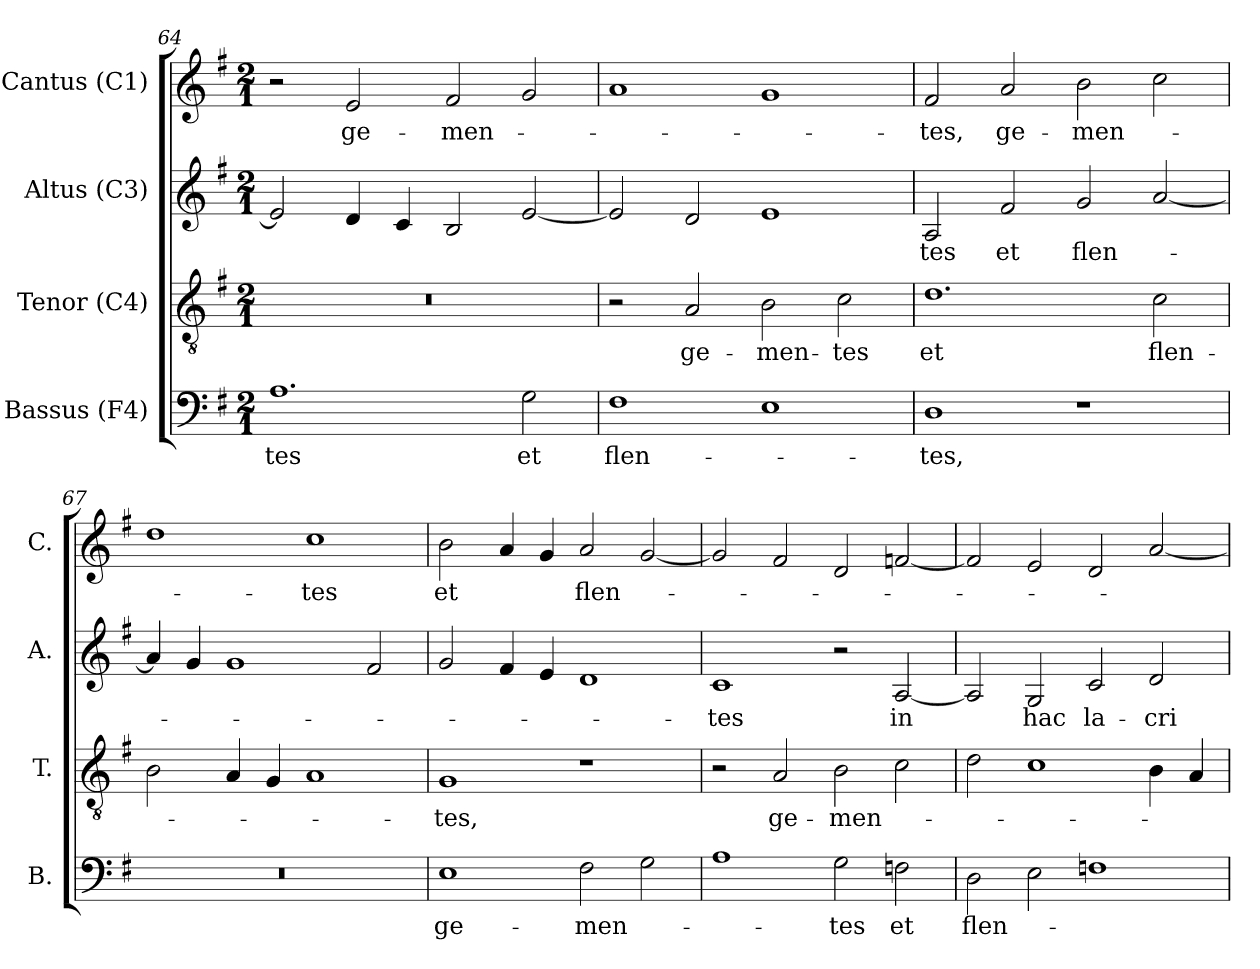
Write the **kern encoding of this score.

**kern	**text	**kern	**text	**kern	**text	**kern	**text
*part4	*part4	*part3	*part3	*part2	*part2	*part1	*part1
*staff4	*staff4	*staff3	*staff3	*staff2	*staff2	*staff1	*staff1
*I"Bassus (F4)	*	*I"Tenor (C4)	*	*I"Altus (C3)	*	*I"Cantus (C1)	*
*I'B.	*	*I'T.	*	*I'A.	*	*I'C.	*
*clefF4	*	*clefGv2	*	*clefG2	*	*clefG2	*
*	*	*ITrd7c12	*	*ITrd7c12	*	*	*
*k[f#]	*	*k[f#]	*	*k[f#]	*	*k[f#]	*
*G:	*	*G:	*	*G:	*	*G:	*
*M2/1	*	*M2/1	*	*M2/1	*	*M2/1	*
=64	=64	=64	=64	=64	=64	=64	=64
!	!LO:LY:b:color=#000000	!LO:N:vis=1	!	!	!	!	!
1.Ai	-tes	0r	.	2Ei/]	.	2r	.
!	!	!	!	!	!	!	!LO:LY:b:color=#000000
.	.	.	.	4Di/	.	2ei/	ge-
.	.	.	.	4Ci/	.	.	.
!	!	!	!	!	!	!	!LO:LY:b:color=#000000
.	.	.	.	2BBi/	.	2f#i/	-men-
!	!LO:LY:b:color=#000000	!	!	!	!	!	!
2Gi\	et	.	.	[2Ei/	.	2gi/	.
!!LO:PB:g=z
=65	=65	=65	=65	=65	=65	=65	=65
!	!LO:LY:b:color=#000000	!	!	!	!	!	!
1F#i	flen-	2r	.	2Ei/]	.	1ai	.
!	!	!	!LO:LY:b:color=#000000	!	!	!	!
.	.	2AAi/	ge-	2Di/	.	.	.
!	!	!	!LO:LY:b:color=#000000	!	!	!	!
1Ei	.	2BBi\	-men-	1Ei	.	1gi	.
!	!	!	!LO:LY:b:color=#000000	!	!	!	!
.	.	2Ci\	-tes	.	.	.	.
=66	=66	=66	=66	=66	=66	=66	=66
!	!LO:LY:b:color=#000000	!	!	!	!	!	!
!	!	!	!LO:LY:b:color=#000000	!	!	!	!
!	!	!	!	!	!LO:LY:b:color=#000000	!	!
!	!	!	!	!	!	!	!LO:LY:b:color=#000000
1Di	-tes,	1.Di	et	2AAi/	-tes	2f#i/	-tes,
!	!	!	!	!	!LO:LY:b:color=#000000	!	!
!	!	!	!	!	!	!	!LO:LY:b:color=#000000
.	.	.	.	2F#i/	et	2ai/	ge-
!	!	!	!	!	!LO:LY:b:color=#000000	!	!
!	!	!	!	!	!	!	!LO:LY:b:color=#000000
1r	.	.	.	2Gi/	flen-	2bi\	-men-
!	!	!	!LO:LY:b:color=#000000	!	!	!	!
.	.	2Ci\	flen-	[2Ai/	.	2cci\	.
=67	=67	=67	=67	=67	=67	=67	=67
!LO:N:vis=1	!	!	!	!	!	!	!
0r	.	2BBi\	.	4Ai/]	.	1ddi	.
.	.	.	.	4Gi/	.	.	.
.	.	4AAi/	.	1Gi	.	.	.
.	.	4GGi/	.	.	.	.	.
!	!	!	!	!	!	!	!LO:LY:b:color=#000000
.	.	1AAi	.	.	.	1cci	-tes
.	.	.	.	2F#i/	.	.	.
=68	=68	=68	=68	=68	=68	=68	=68
!	!LO:LY:b:color=#000000	!	!	!	!	!	!
!	!	!	!LO:LY:b:color=#000000	!	!	!	!
!	!	!	!	!	!	!	!LO:LY:b:color=#000000
1Ei	ge-	1GGi	-tes,	2Gi/	.	2bi\	et
.	.	.	.	4F#i/	.	4ai/	.
.	.	.	.	4Ei/	.	4gi/	.
!	!LO:LY:b:color=#000000	!	!	!	!	!	!
!	!	!	!	!	!	!	!LO:LY:b:color=#000000
2F#i\	-men-	1r	.	1Di	.	2ai/	flen-
2Gi\	.	.	.	.	.	[2gi/	.
!!LO:LB:g=z
=69	=69	=69	=69	=69	=69	=69	=69
!	!	!	!	!	!LO:LY:b:color=#000000	!	!
1Ai	.	2r	.	1Ci	-tes	2gi/]	.
!	!	!	!LO:LY:b:color=#000000	!	!	!	!
.	.	2AAi/	ge-	.	.	2f#i/	.
!	!LO:LY:b:color=#000000	!	!	!	!	!	!
!	!	!	!LO:LY:b:color=#000000	!	!	!	!
2Gi\	-tes	2BBi\	-men-	2r	.	2di/	.
!	!LO:LY:b:color=#000000	!	!	!	!	!	!
!	!	!	!	!	!LO:LY:b:color=#000000	!	!
2Fni\	et	2Ci\	.	[2AAi/	in	[2fni/	.
=70	=70	=70	=70	=70	=70	=70	=70
!	!LO:LY:b:color=#000000	!	!	!	!	!	!
2Di\	flen-	2Di\	.	2AAi/]	.	2fi/]	.
!	!	!	!	!	!LO:LY:b:color=#000000	!	!
2Ei\	.	1Ci	.	2GGi/	hac	2ei/	.
!	!	!	!	!	!LO:LY:b:color=#000000	!	!
1Fi	.	.	.	2Ci/	la-	2di/	.
!	!	!	!	!	!LO:LY:b:color=#000000	!	!
.	.	4BBi\	.	2Di/	-cri-	[2ai/	.
.	.	4AAi/	.	.	.	.	.
=	=	=	=	=	=	=	=
*-	*-	*-	*-	*-	*-	*-	*-
